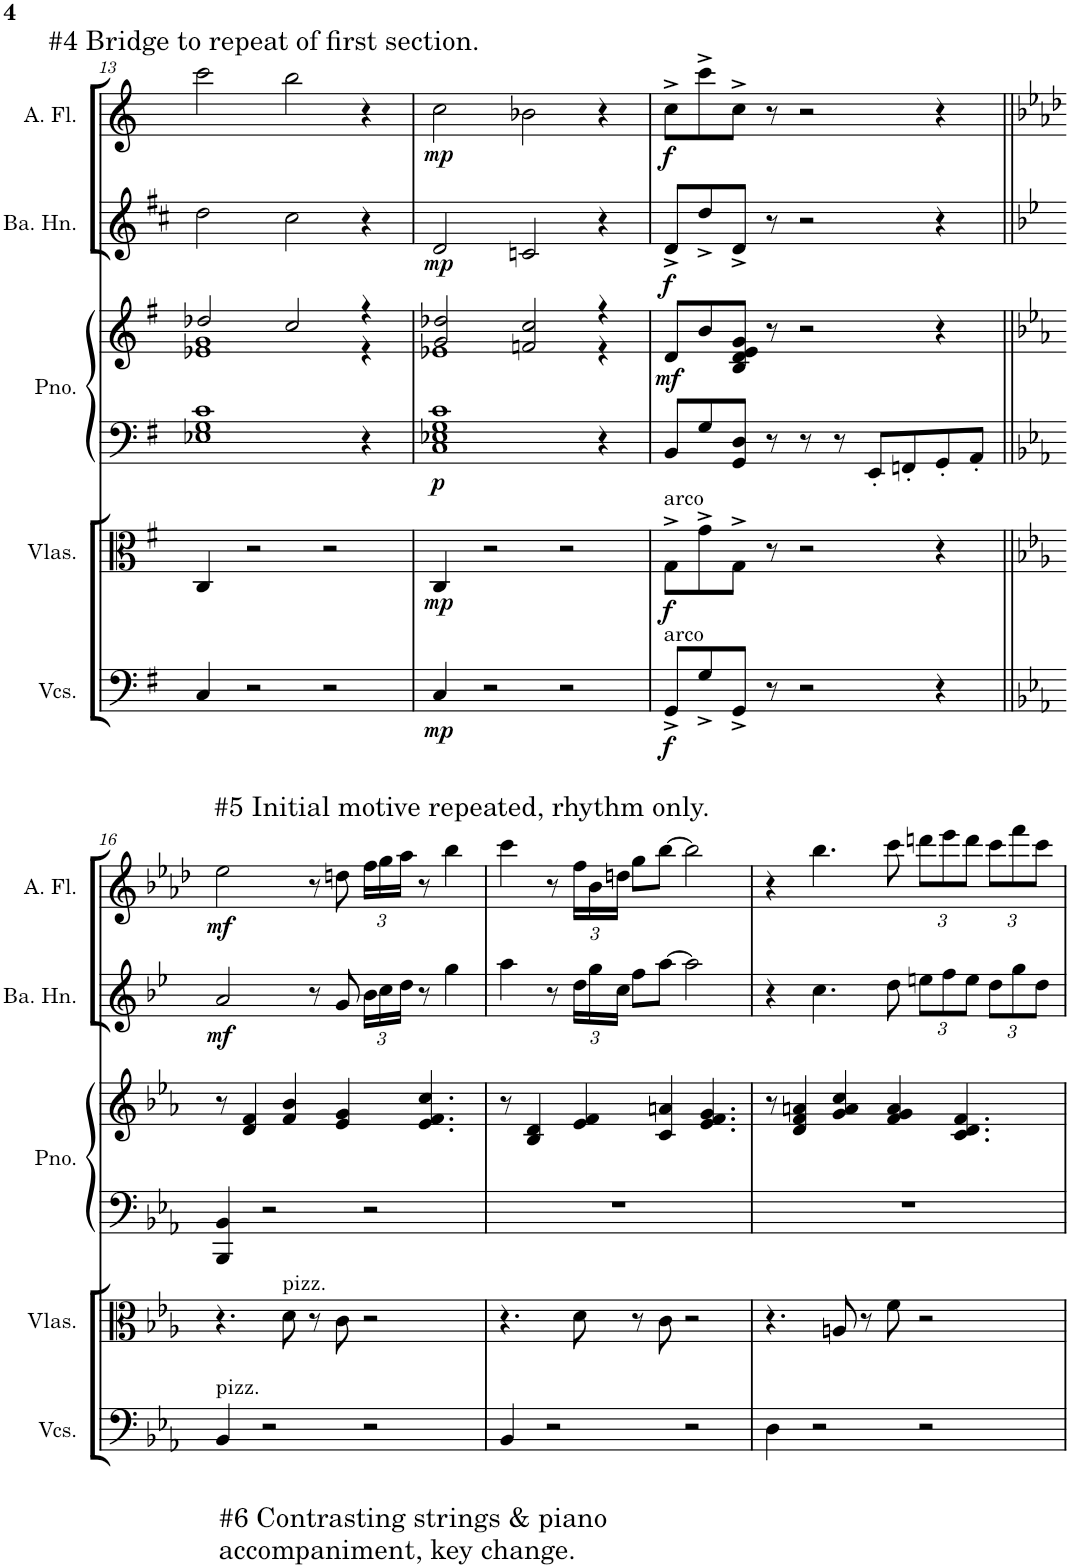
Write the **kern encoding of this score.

**kern	**dynam	**kern	**dynam	**kern	**kern	**dynam	**kern	**dynam	**kern	**dynam
*part5	*part5	*part4	*part4	*part3	*part3	*part3	*part2	*part2	*part1	*part1
*staff6	*staff6	*staff5	*staff5	*staff4	*staff3	*staff3/4	*staff2	*staff2	*staff1	*staff1
*I"Violoncellos	*	*I"Violas	*	*I"Piano	*	*	*I"Basset Horn	*	*I"Alto Flute	*
*I'Vcs.	*	*I'Vlas.	*	*I'Pno.	*	*	*I'Ba. Hn.	*	*I'A. Fl.	*
!!LO:PB:g=z
*clefF4	*	*clefC3	*	*clefF4	*clefG2	*	*clefG2	*	*clefG2	*
*	*	*	*	*	*	*	*Trd4c7	*	*Trd3c5	*
*k[f#]	*	*k[f#]	*	*k[f#]	*k[f#]	*	*k[f#c#]	*	*k[]	*
*M5/4	*	*M5/4	*	*M5/4	*M5/4	*	*M5/4	*	*M5/4	*
=13	=13	=13	=13	=13	=13	=13	=13	=13	=13	=13
*	*	*	*	*	*^	*	*	*	*	*
!	!	!	!	!	!	!	!	!	!	!LO:TX:a:t=#4 Bridge to repeat of first section.	!
4C/	.	4C/	.	1E-X 1G 1c	1e-X 1g	2dd-X/	.	2dd\	.	2ccc\	.
2r	.	2r	.	.	.	.	.	.	.	.	.
.	.	.	.	.	.	2cc/	.	2cc#\	.	2bb\	.
2r	.	2r	.	.	.	.	.	.	.	.	.
.	.	.	.	4r	4r	4r	.	4r	.	4r	.
=14	=14	=14	=14	=14	=14	=14	=14	=14	=14	=14	=14
!	!LO:DY:b	!	!LO:DY:b	!	!	!	!LO:DY:b=2	!	!LO:DY:b	!	!LO:DY:b
4C/	mp	4C/	mp	1C 1E-X 1G 1c	1e-X	2g/ 2dd-X/	p	2d/	mp	2cc\	mp
2r	.	2r	.	.	.	.	.	.	.	.	.
.	.	.	.	.	.	2fn/ 2cc/	.	2cn/	.	2b-X\	.
2r	.	2r	.	.	.	.	.	.	.	.	.
.	.	.	.	4r	4r	4r	.	4r	.	4r	.
=15	=15	=15	=15	=15	=15	=15	=15	=15	=15	=15	=15
!	!	!LO:TX:a:t=arco	!	!	!	!	!	!	!	!	!
!LO:TX:a:t=arco	!	!	!	!	!	!	!	!	!	!	!
!	!LO:DY:b	!	!LO:DY:b	!	!	!	!LO:DY:b	!	!LO:DY:b	!	!LO:DY:b
*	*	*	*	*	*v	*v	*	*	*	*	*
8GG^/L	f	8G^\L	f	8BB/L	8d/L	mf	8d^/L	f	8cc^\L	f
8G^/	.	8g^\	.	8G/	8b/	.	8dd^/	.	8ccc^\	.
8GG^/J	.	8G^\J	.	8GG/ 8D/J	8B/ 8d/ 8e/ 8g/J	.	8d^/J	.	8cc^\J	.
8r	.	8r	.	8r	8r	.	8r	.	8r	.
2r	.	2r	.	8r	2r	.	2r	.	2r	.
.	.	.	.	8r	.	.	.	.	.	.
.	.	.	.	8EE'/L	.	.	.	.	.	.
.	.	.	.	8FFn'/	.	.	.	.	.	.
4r	.	4r	.	8GG'/	4r	.	4r	.	4r	.
.	.	.	.	8AA'/J	.	.	.	.	.	.
!!LO:LB:g=z
=16||	=16||	=16||	=16||	=16||	=16||	=16||	=16||	=16||	=16||	=16||
*k[b-e-a-]	*	*k[b-e-a-]	*	*k[b-e-a-]	*k[b-e-a-]	*	*k[b-e-]	*	*k[b-e-a-d-]	*
!	!	!	!	!	!	!	!	!	!LO:TX:a:t=#5 Initial motive repeated, rhythm only.	!
!LO:TX:b:t=#6 Contrasting strings & piano	!	!	!	!	!	!	!	!	!	!
!LO:TX:b:t=accompaniment, key change.	!	!	!	!	!	!	!	!	!	!
!LO:TX:a:t=pizz.	!	!	!	!	!	!	!	!	!	!
!	!	!	!	!	!	!	!	!LO:DY:b	!	!LO:DY:b
4BB-/	.	4.r	.	4BBB-/ 4BB-/	8r	.	2a/	mf	2ee-\	mf
.	.	.	.	.	4d/ 4f/	.	.	.	.	.
2r	.	.	.	2r	.	.	.	.	.	.
!	!	!LO:TX:a:t=pizz.	!	!	!	!	!	!	!	!
.	.	8d\	.	.	4f/ 4b-/	.	.	.	.	.
.	.	8r	.	.	.	.	8r	.	8r	.
.	.	8c\	.	.	4e-/ 4g/	.	8g/	.	8ddn\	.
*	*	*	*	*	*	*	*Xbrackettup	*	*Xbrackettup	*
2r	.	2r	.	2r	.	.	24b-\LL	.	24ff\LL	.
.	.	.	.	.	.	.	24cc\	.	24gg\	.
.	.	.	.	.	.	.	24dd\JJ	.	24aa-\JJ	.
.	.	.	.	.	4.e-/ 4.f/ 4.cc/	.	8r	.	8r	.
.	.	.	.	.	.	.	4gg\	.	4bb-\	.
=17	=17	=17	=17	=17	=17	=17	=17	=17	=17	=17
4BB-/	.	4.r	.	4%5r	8r	.	4aa\	.	4ccc\	.
.	.	.	.	.	4B-/ 4d/	.	.	.	.	.
2r	.	.	.	.	.	.	8r	.	8r	.
.	.	8d\	.	.	4e-/ 4f/	.	24dd\LL	.	24ff\LL	.
.	.	.	.	.	.	.	24gg\	.	24b-\	.
.	.	.	.	.	.	.	24cc\JJ	.	24ddn\JJ	.
.	.	8r	.	.	.	.	8ff\L	.	8gg\L	.
.	.	8c\	.	.	4c/ 4an/	.	[8aa\J	.	[8bb-\J	.
2r	.	2r	.	.	.	.	2aa\]	.	2bb-\]	.
.	.	.	.	.	4.e-/ 4.f/ 4.g/	.	.	.	.	.
=18	=18	=18	=18	=18	=18	=18	=18	=18	=18	=18
4D\	.	4.r	.	4%5r	8r	.	4r	.	4r	.
.	.	.	.	.	4d/ 4f/ 4an/	.	.	.	.	.
2r	.	.	.	.	.	.	4.cc\	.	4.bb-\	.
.	.	8An/	.	.	4g/ 4a/ 4cc/	.	.	.	.	.
.	.	8r	.	.	.	.	.	.	.	.
.	.	8f\	.	.	4f/ 4g/ 4a/	.	8dd\	.	8ccc\	.
2r	.	2r	.	.	.	.	12een\L	.	12dddn\L	.
.	.	.	.	.	.	.	12ff\	.	12eee-\	.
.	.	.	.	.	4.c/ 4.d/ 4.f/	.	.	.	.	.
.	.	.	.	.	.	.	12ee\J	.	12ddd\J	.
.	.	.	.	.	.	.	12dd\L	.	12ccc\L	.
.	.	.	.	.	.	.	12gg\	.	12fff\	.
.	.	.	.	.	.	.	12dd\J	.	12ccc\J	.
=	=	=	=	=	=	=	=	=	=	=
*-	*-	*-	*-	*-	*-	*-	*-	*-	*-	*-
